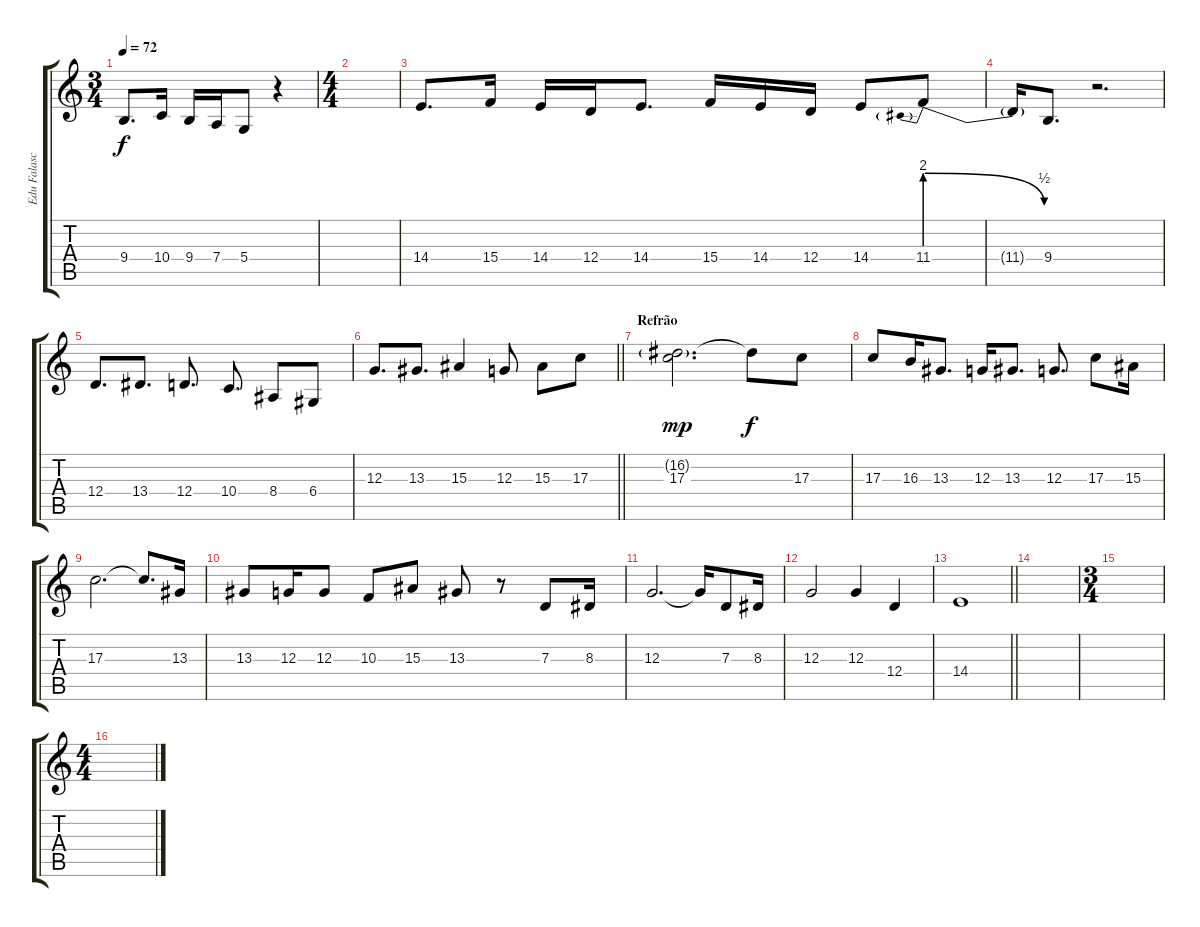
\track ("Edu Falaschi" "Edu Falasc") {instrument sopranosax}
\staff {score tabs}
\tuning (E4 B3 G3 D3 A2 E2) {hide}
\ts (3 4)
\tempo 72
\clef g2
\ks c
9.4.8{d dy f} 10.4.16 9.4.16 7.4.16 5.4.8 r.4 |
\ts (4 4)
|
14.4.8{d} 15.4.16 14.4.16 12.4.16 14.4.8{d} 15.4.16 14.4.16 12.4.16 14.4.8 11.4{be (prebendrelease 0 8 60 2)}.8 |
11.4{t}.16 9.4.8{d} r.2{d} |
12.4.8{d} 13.4.8{d} 12.4.8{d} 10.4.8{d} 8.4.8 6.4.8 |
\barLineRight lightlight
12.3.8{d} 13.3.8{d} 15.3.4 12.3.8 15.3.8 17.3.8 |
\section ("" "Refrão")
(16.2{g} 17.3).2{d dy mp} 16.2{t}.8{dy f} 17.3.8 |
17.3.8 16.3.16 13.3.8{d} 12.3.16 13.3.8{d} 12.3.8{d} 17.3.8 15.3.16 |
17.3.2{d} 17.3{t}.8{d} 13.3.16 |
13.3.8 12.3.16 12.3.8 10.3.8 15.3.8 13.3.8 r.8 7.3.8 8.3.16 |
12.3.2{d} 12.3{t}.16 7.3.8 8.3.16 |
12.3.2 12.3.4 12.4.4 |
\barLineRight lightlight
14.4.1 |
|
\ts (3 4)
|
\ts (4 4)
